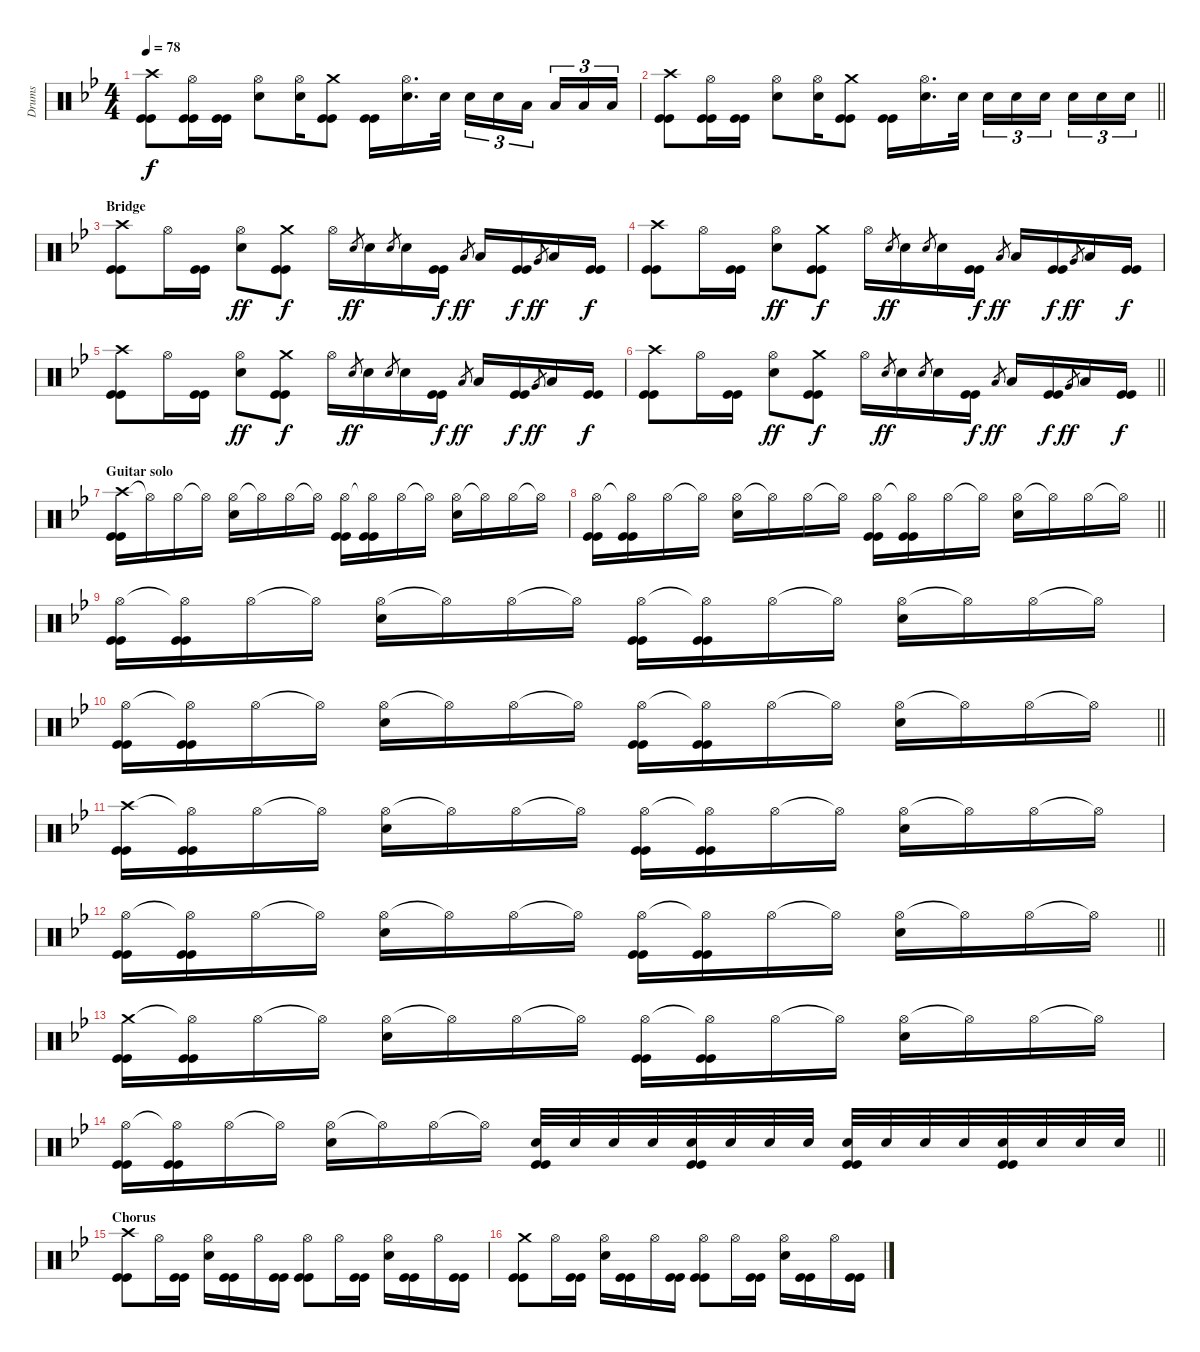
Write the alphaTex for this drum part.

\track ("Drums" "Drums") {instrument percussion}
\staff {score}
\articulation defaults
\ts (4 4)
\tempo 78
\clef neutral
\ks gminor
("Crash high (hit)" "Kick (hit)" "Kick (hit)").8{dy f} ("Hi-Hat (open)" "Kick (hit)" "Kick (hit)").16 ("Kick (hit)" "Kick (hit)").16 ("Hi-Hat (open)" "Electric Snare (hit)").8 ("Hi-Hat (open)" "Electric Snare (hit)").16 ("Crash medium (hit)" "Kick (hit)" "Kick (hit)").8 ("Kick (hit)" "Kick (hit)").16 ("Hi-Hat (open)" "Electric Snare (hit)").16{d} "Electric Snare (hit)".32 "Electric Snare (hit)".16{tu (3 2)} "Electric Snare (hit)".16{tu (3 2)} "Low Tom (hit)".16{tu (3 2) beam splitsecondary} "Low Floor Tom (hit)".16{tu (3 2)} "Low Floor Tom (hit)".16{tu (3 2)} "Low Floor Tom (hit)".16{tu (3 2)} |
\barLineRight lightlight
("Crash high (hit)" "Kick (hit)" "Kick (hit)").8 ("Hi-Hat (open)" "Kick (hit)" "Kick (hit)").16 ("Kick (hit)" "Kick (hit)").16 ("Hi-Hat (open)" "Electric Snare (hit)").8 ("Hi-Hat (open)" "Electric Snare (hit)").16 ("Crash medium (hit)" "Kick (hit)" "Kick (hit)").8 ("Kick (hit)" "Kick (hit)").16 ("Hi-Hat (open)" "Electric Snare (hit)").16{d} "Electric Snare (hit)".32 "Electric Snare (hit)".16{tu (3 2)} "Electric Snare (hit)".16{tu (3 2)} "Electric Snare (hit)".16{tu (3 2) beam splitsecondary} "Electric Snare (hit)".16{tu (3 2)} "Electric Snare (hit)".16{tu (3 2)} "Electric Snare (hit)".16{tu (3 2)} |
\section ("" "Bridge")
("Crash high (hit)" "Kick (hit)" "Kick (hit)").8 "Hi-Hat (open)".16 ("Kick (hit)" "Kick (hit)").16 ("Hi-Hat (open)" "Electric Snare (hit)").8{dy ff} ("Crash medium (hit)" "Kick (hit)" "Kick (hit)").8{dy f} "Hi-Hat (open)".16 "Electric Snare (hit)".8{gr dy ff} "Electric Snare (hit)".16 "Electric Snare (hit)".8{gr} "Electric Snare (hit)".16 ("Kick (hit)" "Kick (hit)").16{dy f} "Low Tom (hit)".8{gr dy ff} "Low Tom (hit)".16 ("Kick (hit)" "Kick (hit)").16{dy f} "Very Low Tom (hit)".8{gr dy ff} "Low Floor Tom (hit)".16 ("Kick (hit)" "Kick (hit)").16{dy f} |
("Crash high (hit)" "Kick (hit)" "Kick (hit)").8 "Hi-Hat (open)".16 ("Kick (hit)" "Kick (hit)").16 ("Hi-Hat (open)" "Electric Snare (hit)").8{dy ff} ("Crash medium (hit)" "Kick (hit)" "Kick (hit)").8{dy f} "Hi-Hat (open)".16 "Electric Snare (hit)".8{gr dy ff} "Electric Snare (hit)".16 "Electric Snare (hit)".8{gr} "Electric Snare (hit)".16 ("Kick (hit)" "Kick (hit)").16{dy f} "Low Tom (hit)".8{gr dy ff} "Low Tom (hit)".16 ("Kick (hit)" "Kick (hit)").16{dy f} "Very Low Tom (hit)".8{gr dy ff} "Low Floor Tom (hit)".16 ("Kick (hit)" "Kick (hit)").16{dy f} |
("Crash high (hit)" "Kick (hit)" "Kick (hit)").8 "Hi-Hat (open)".16 ("Kick (hit)" "Kick (hit)").16 ("Hi-Hat (open)" "Electric Snare (hit)").8{dy ff} ("Crash medium (hit)" "Kick (hit)" "Kick (hit)").8{dy f} "Hi-Hat (open)".16 "Electric Snare (hit)".8{gr dy ff} "Electric Snare (hit)".16 "Electric Snare (hit)".8{gr} "Electric Snare (hit)".16 ("Kick (hit)" "Kick (hit)").16{dy f} "Low Tom (hit)".8{gr dy ff} "Low Tom (hit)".16 ("Kick (hit)" "Kick (hit)").16{dy f} "Very Low Tom (hit)".8{gr dy ff} "Low Floor Tom (hit)".16 ("Kick (hit)" "Kick (hit)").16{dy f} |
\barLineRight lightlight
("Crash high (hit)" "Kick (hit)" "Kick (hit)").8 "Hi-Hat (open)".16 ("Kick (hit)" "Kick (hit)").16 ("Hi-Hat (open)" "Electric Snare (hit)").8{dy ff} ("Crash medium (hit)" "Kick (hit)" "Kick (hit)").8{dy f} "Hi-Hat (open)".16 "Electric Snare (hit)".8{gr dy ff} "Electric Snare (hit)".16 "Electric Snare (hit)".8{gr} "Electric Snare (hit)".16 ("Kick (hit)" "Kick (hit)").16{dy f} "Low Tom (hit)".8{gr dy ff} "Low Tom (hit)".16 ("Kick (hit)" "Kick (hit)").16{dy f} "Very Low Tom (hit)".8{gr dy ff} "Low Floor Tom (hit)".16 ("Kick (hit)" "Kick (hit)").16{dy f} |
\section ("" "Guitar solo ")
("Crash high (hit)" "Kick (hit)" "Kick (hit)").16 "Hi-Hat (open)"{t}.16 "Hi-Hat (open)".16 "Hi-Hat (open)"{t}.16 ("Hi-Hat (open)" "Electric Snare (hit)").16 "Hi-Hat (open)"{t}.16 "Hi-Hat (open)".16 "Hi-Hat (open)"{t}.16 ("Hi-Hat (open)" "Kick (hit)" "Kick (hit)").16 ("Hi-Hat (open)"{t} "Kick (hit)" "Kick (hit)").16 "Hi-Hat (open)".16 "Hi-Hat (open)"{t}.16 ("Hi-Hat (open)" "Electric Snare (hit)").16 "Hi-Hat (open)"{t}.16 "Hi-Hat (open)".16 "Hi-Hat (open)"{t}.16 |
\barLineRight lightlight
("Hi-Hat (open)" "Kick (hit)" "Kick (hit)").16 ("Hi-Hat (open)"{t} "Kick (hit)" "Kick (hit)").16 "Hi-Hat (open)".16 "Hi-Hat (open)"{t}.16 ("Hi-Hat (open)" "Electric Snare (hit)").16 "Hi-Hat (open)"{t}.16 "Hi-Hat (open)".16 "Hi-Hat (open)"{t}.16 ("Hi-Hat (open)" "Kick (hit)" "Kick (hit)").16 ("Hi-Hat (open)"{t} "Kick (hit)" "Kick (hit)").16 "Hi-Hat (open)".16 "Hi-Hat (open)"{t}.16 ("Hi-Hat (open)" "Electric Snare (hit)").16 "Hi-Hat (open)"{t}.16 "Hi-Hat (open)".16 "Hi-Hat (open)"{t}.16 |
("Hi-Hat (open)" "Kick (hit)" "Kick (hit)").16 ("Hi-Hat (open)"{t} "Kick (hit)" "Kick (hit)").16 "Hi-Hat (open)".16 "Hi-Hat (open)"{t}.16 ("Hi-Hat (open)" "Electric Snare (hit)").16 "Hi-Hat (open)"{t}.16 "Hi-Hat (open)".16 "Hi-Hat (open)"{t}.16 ("Hi-Hat (open)" "Kick (hit)" "Kick (hit)").16 ("Hi-Hat (open)"{t} "Kick (hit)" "Kick (hit)").16 "Hi-Hat (open)".16 "Hi-Hat (open)"{t}.16 ("Hi-Hat (open)" "Electric Snare (hit)").16 "Hi-Hat (open)"{t}.16 "Hi-Hat (open)".16 "Hi-Hat (open)"{t}.16 |
\barLineRight lightlight
("Hi-Hat (open)" "Kick (hit)" "Kick (hit)").16 ("Hi-Hat (open)"{t} "Kick (hit)" "Kick (hit)").16 "Hi-Hat (open)".16 "Hi-Hat (open)"{t}.16 ("Hi-Hat (open)" "Electric Snare (hit)").16 "Hi-Hat (open)"{t}.16 "Hi-Hat (open)".16 "Hi-Hat (open)"{t}.16 ("Hi-Hat (open)" "Kick (hit)" "Kick (hit)").16 ("Hi-Hat (open)"{t} "Kick (hit)" "Kick (hit)").16 "Hi-Hat (open)".16 "Hi-Hat (open)"{t}.16 ("Hi-Hat (open)" "Electric Snare (hit)").16 "Hi-Hat (open)"{t}.16 "Hi-Hat (open)".16 "Hi-Hat (open)"{t}.16 |
("Crash high (hit)" "Kick (hit)" "Kick (hit)").16 ("Hi-Hat (open)"{t} "Kick (hit)" "Kick (hit)").16 "Hi-Hat (open)".16 "Hi-Hat (open)"{t}.16 ("Hi-Hat (open)" "Electric Snare (hit)").16 "Hi-Hat (open)"{t}.16 "Hi-Hat (open)".16 "Hi-Hat (open)"{t}.16 ("Hi-Hat (open)" "Kick (hit)" "Kick (hit)").16 ("Hi-Hat (open)"{t} "Kick (hit)" "Kick (hit)").16 "Hi-Hat (open)".16 "Hi-Hat (open)"{t}.16 ("Hi-Hat (open)" "Electric Snare (hit)").16 "Hi-Hat (open)"{t}.16 "Hi-Hat (open)".16 "Hi-Hat (open)"{t}.16 |
\barLineRight lightlight
("Hi-Hat (open)" "Kick (hit)" "Kick (hit)").16 ("Hi-Hat (open)"{t} "Kick (hit)" "Kick (hit)").16 "Hi-Hat (open)".16 "Hi-Hat (open)"{t}.16 ("Hi-Hat (open)" "Electric Snare (hit)").16 "Hi-Hat (open)"{t}.16 "Hi-Hat (open)".16 "Hi-Hat (open)"{t}.16 ("Hi-Hat (open)" "Kick (hit)" "Kick (hit)").16 ("Hi-Hat (open)"{t} "Kick (hit)" "Kick (hit)").16 "Hi-Hat (open)".16 "Hi-Hat (open)"{t}.16 ("Hi-Hat (open)" "Electric Snare (hit)").16 "Hi-Hat (open)"{t}.16 "Hi-Hat (open)".16 "Hi-Hat (open)"{t}.16 |
("Crash medium (hit)" "Kick (hit)" "Kick (hit)").16 ("Hi-Hat (open)"{t} "Kick (hit)" "Kick (hit)").16 "Hi-Hat (open)".16 "Hi-Hat (open)"{t}.16 ("Hi-Hat (open)" "Electric Snare (hit)").16 "Hi-Hat (open)"{t}.16 "Hi-Hat (open)".16 "Hi-Hat (open)"{t}.16 ("Hi-Hat (open)" "Kick (hit)" "Kick (hit)").16 ("Hi-Hat (open)"{t} "Kick (hit)" "Kick (hit)").16 "Hi-Hat (open)".16 "Hi-Hat (open)"{t}.16 ("Hi-Hat (open)" "Electric Snare (hit)").16 "Hi-Hat (open)"{t}.16 "Hi-Hat (open)".16 "Hi-Hat (open)"{t}.16 |
\barLineRight lightlight
("Hi-Hat (open)" "Kick (hit)" "Kick (hit)").16 ("Hi-Hat (open)"{t} "Kick (hit)" "Kick (hit)").16 "Hi-Hat (open)".16 "Hi-Hat (open)"{t}.16 ("Hi-Hat (open)" "Electric Snare (hit)").16 "Hi-Hat (open)"{t}.16 "Hi-Hat (open)".16 "Hi-Hat (open)"{t}.16 ("Electric Snare (hit)" "Kick (hit)" "Kick (hit)").32 "Electric Snare (hit)".32 "Electric Snare (hit)".32 "Electric Snare (hit)".32 ("Electric Snare (hit)" "Kick (hit)" "Kick (hit)").32 "Electric Snare (hit)".32 "Electric Snare (hit)".32 "Electric Snare (hit)".32 ("Electric Snare (hit)" "Kick (hit)" "Kick (hit)").32 "Electric Snare (hit)".32 "Electric Snare (hit)".32 "Electric Snare (hit)".32 ("Electric Snare (hit)" "Kick (hit)" "Kick (hit)").32 "Electric Snare (hit)".32 "Electric Snare (hit)".32 "Electric Snare (hit)".32 |
\section ("" "Chorus ")
("Crash high (hit)" "Kick (hit)" "Kick (hit)").8 "Hi-Hat (open)".16 ("Kick (hit)" "Kick (hit)").16 ("Hi-Hat (open)" "Electric Snare (hit)").16 ("Kick (hit)" "Kick (hit)").16 "Hi-Hat (open)".16 ("Kick (hit)" "Kick (hit)").16 ("Hi-Hat (open)" "Kick (hit)" "Kick (hit)").8 "Hi-Hat (open)".16 ("Kick (hit)" "Kick (hit)").16 ("Hi-Hat (open)" "Electric Snare (hit)").16 ("Kick (hit)" "Kick (hit)").16 "Hi-Hat (open)".16 ("Kick (hit)" "Kick (hit)").16 |
("Crash medium (hit)" "Kick (hit)" "Kick (hit)").8 "Hi-Hat (open)".16 ("Kick (hit)" "Kick (hit)").16 ("Hi-Hat (open)" "Electric Snare (hit)").16 ("Kick (hit)" "Kick (hit)").16 "Hi-Hat (open)".16 ("Kick (hit)" "Kick (hit)").16 ("Hi-Hat (open)" "Kick (hit)" "Kick (hit)").8 "Hi-Hat (open)".16 ("Kick (hit)" "Kick (hit)").16 ("Hi-Hat (open)" "Electric Snare (hit)").16 ("Kick (hit)" "Kick (hit)").16 "Hi-Hat (open)".16 ("Kick (hit)" "Kick (hit)").16
